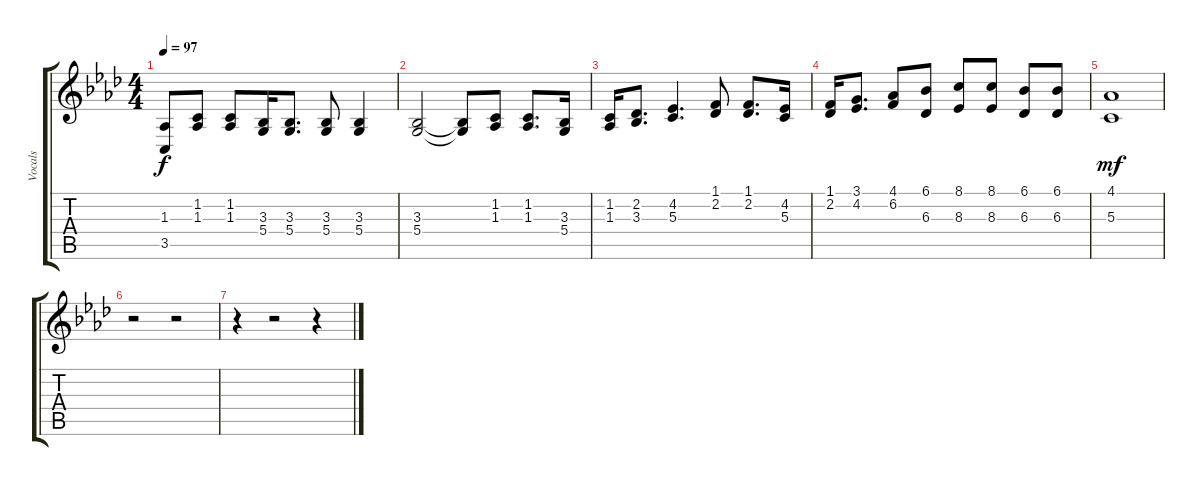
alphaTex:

\track ("Vocals" "Vocals") {instrument viola}
\staff {score tabs}
\tuning (E4 B3 G3 D3 A2 E2) {hide}
\ts (4 4)
\tempo 97
\clef g2
\ks ab
(1.3{t} 3.5{t}).8{dy f} (1.2 1.3).8 (1.2 1.3).8 (3.3 5.4).16 (3.3 5.4).8{d} (3.3 5.4).8 (3.3 5.4).4 |
(3.3 5.4).2 (3.3{t} 5.4{t}).8 (1.2 1.3).8 (1.2 1.3).8{d} (3.3 5.4).16 |
(1.2 1.3).16 (2.2 3.3).8{d} (4.2 5.3).4{d} (1.1 2.2).8 (1.1 2.2).8{d} (4.2 5.3).16 |
(1.1 2.2).16 (3.1 4.2).8{d} (4.1 6.2).8 (6.1 6.3).8 (8.1 8.3).8 (8.1 8.3).8 (6.1 6.3).8 (6.1 6.3).8 |
(4.1 5.3).1{dy mf} |
r.2 r.2 |
r.4 r.2 r.4
